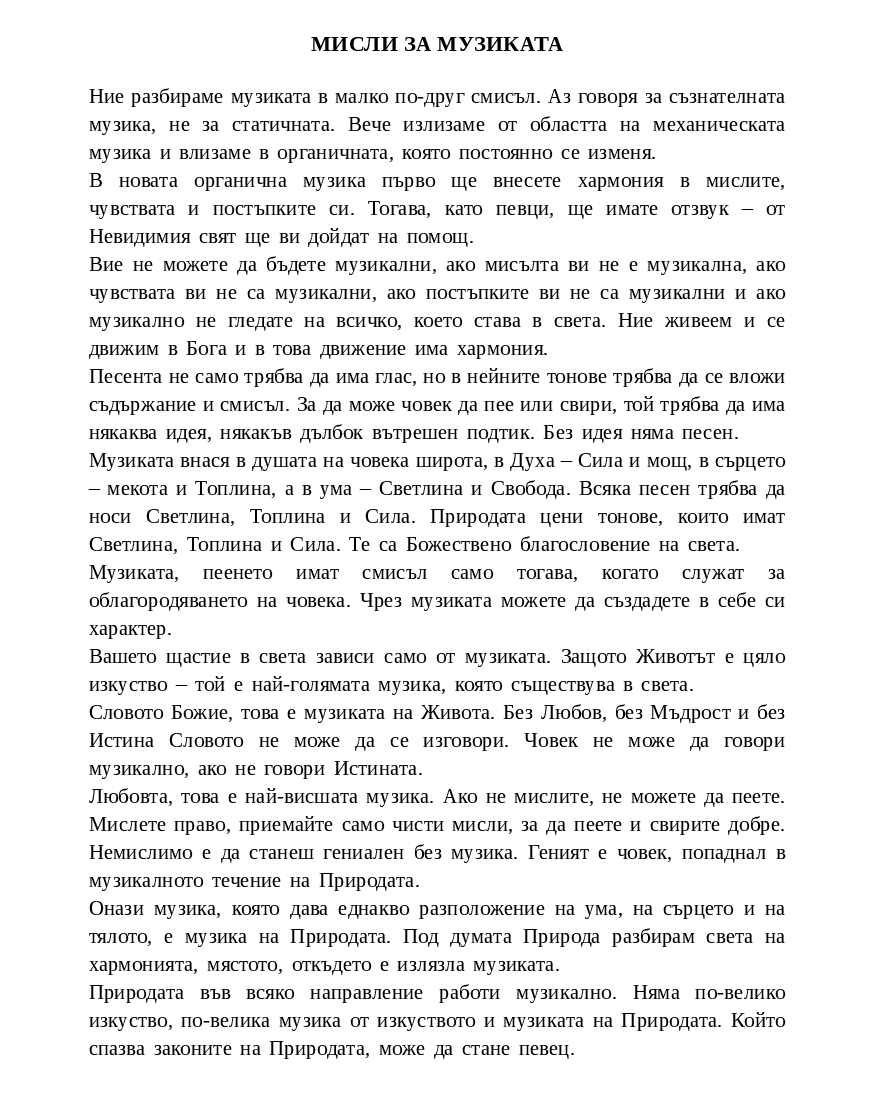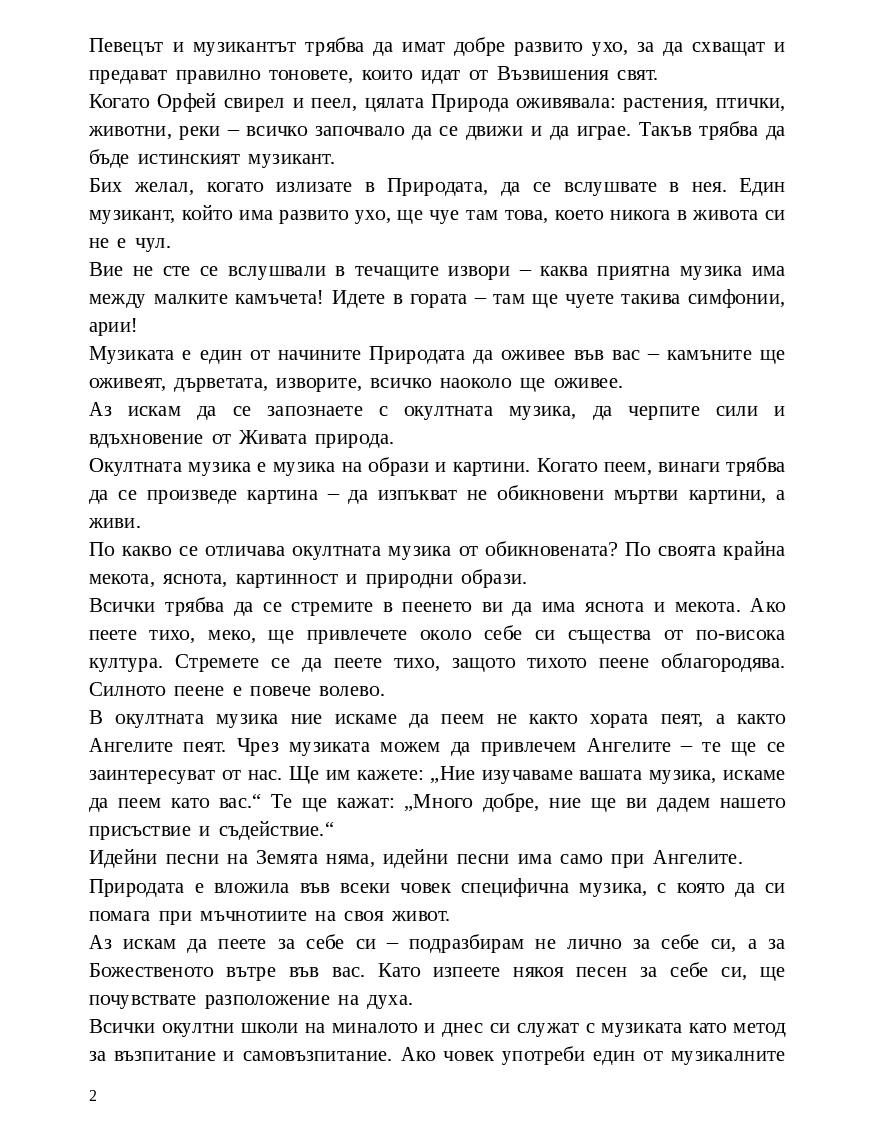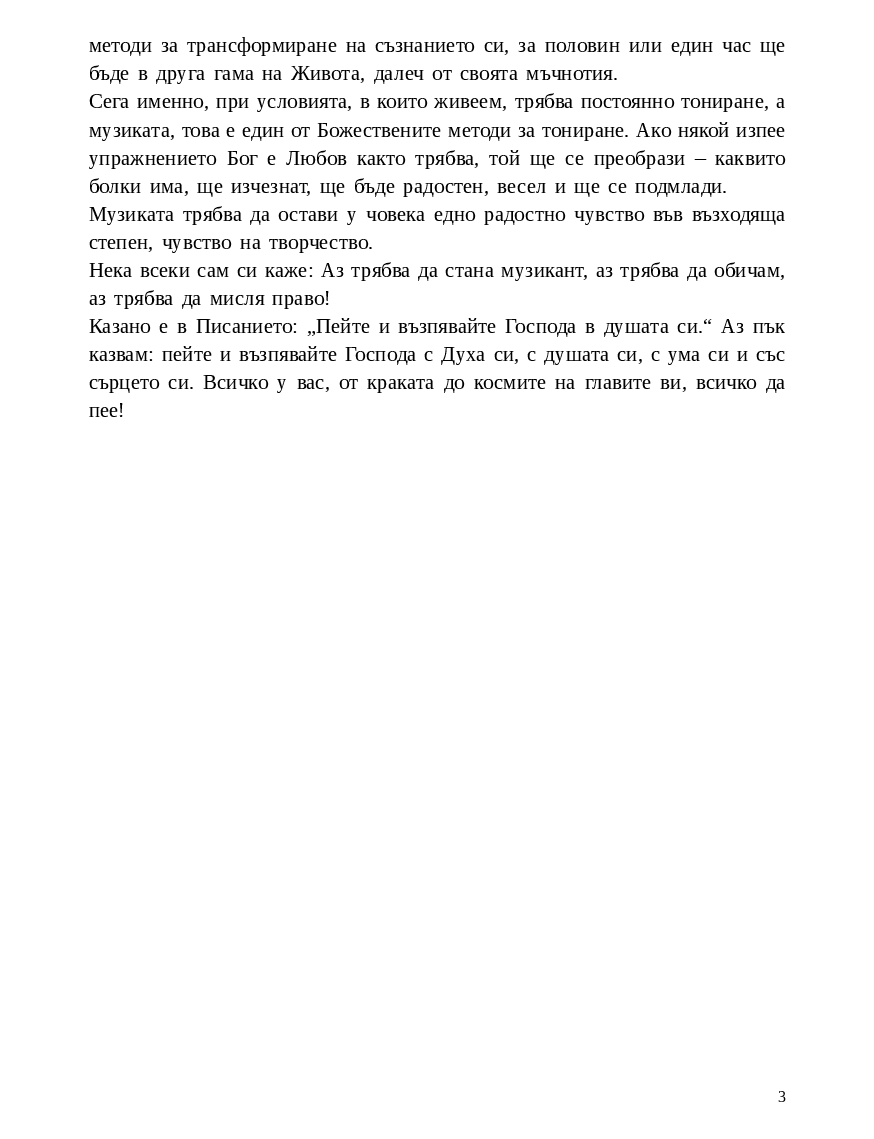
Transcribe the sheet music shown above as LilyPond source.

\version "2.24.2"

% include paper part and global functions
\include "include/globals.ily"

\bookpart {
  \label #'ref008
  \tocItem \markup "Мисли за музиката "
  \paper {
    print-all-headers = ##f
    print-page-number = ##t
    print-first-page-number = ##f

    % put page numbers on сthe bottom
    oddHeaderMarkup = \markup ""
    evenHeaderMarkup = \markup ""
    oddFooterMarkup = \markup
    \fill-line {
      ""
      \if \should-print-page-number \fromproperty #'page:page-number-string
    }
    evenFooterMarkup = \markup
    \fill-line {
      \if \should-print-page-number \fromproperty #'page:page-number-string
      ""
    }

    left-margin = 1.5\cm
    right-margin = 1.5\cm
    top-margin = 1.6\cm
    bottom-margin = 1.2\cm
    ragged-bottom = ##t % do not spread the staves to fill the whole vertical space


  }

  \markup \fontsize  #+3.0 { \fill-line \bold {"МИСЛИ ЗА МУЗИКАТА"} }

  \markup \fontsize #+2.5 \override #'(baseline-skip . 2.7) {
    \vspace #1.5
    \justify-string " Ние разбираме музиката в малко по-друг смисъл. Аз говоря за съзнателната музика, не за статичната. Вече излизаме от областта на механическата музика и влизаме в органичната, която постоянно се изменя.

В новата органична музика първо ще внесете хармония в мислите, чувствата и постъпките си. Тогава, като певци, ще имате отзвук – от Невидимия свят ще ви дойдат на помощ.

Вие не можете да бъдете музикални, ако мисълта ви не е музикална, ако чувствата ви не са музикални, ако постъпките ви не са музикални и ако музикално не гледате на всичко, което става в света. Ние живеем и се движим в Бога и в това движение има хармония.

Песента не само трябва да има глас, но в нейните тонове трябва да се вложи съдържание и смисъл. За да може човек да пее или свири, той трябва да има някаква идея, някакъв дълбок вътрешен подтик. Без идея няма песен.

Музиката внася в душата на човека широта, в Духа – Сила и мощ, в сърцето – мекота и Топлина, а в ума – Светлина и Свобода.
Всяка песен трябва да носи Светлина, Топлина и Сила. Природата цени тонове, които имат Светлина, Топлина и Сила. Те са Божествено благословение на света.

Музиката, пеенето имат смисъл само тогава, когато служат за облагородяването на човека. Чрез музиката можете да създадете в себе си характер.

Вашето щастие в света зависи само от музиката. Защото Животът е цяло изкуство – той е най-голямата музика, която съществува в света.

Словото Божие, това е музиката на Живота. Без Любов, без Мъдрост и без Истина Словото не може да се изговори. Човек не може да говори музикално, ако не говори Истината.

Любовта, това е най-висшата музика. Ако не мислите, не можете да пеете. Мислете право, приемайте само чисти мисли, за да пеете и свирите добре.

Немислимо е да станеш гениален без музика. Геният е човек, попаднал в музикалното течение на Природата.

Онази музика, която дава еднакво разположение на ума, на сърцето и на тялото, е музика на Природата. Под думата Природа разбирам света на хармонията, мястото, откъдето е излязла музиката.

Природата във всяко направление работи музикално. Няма по-велико изкуство, по-велика музика от изкуството и музиката на Природата. Който спазва законите на Природата, може да стане певец.



 "

  }

  \markup \fontsize #+2.5 \override #'(baseline-skip . 2.7) {
    \justify-string " 

Певецът и музикантът трябва да имат добре развито ухо, за да схващат и предават правилно тоновете, които идат от Възвишения свят.

Когато Орфей свирел и пеел, цялата Природа оживявала: растения, птички, животни, реки – всичко започвало да се движи и да играе. Такъв трябва да бъде истинският музикант.

Бих желал, когато излизате в Природата, да се вслушвате в нея. Един музикант, който има развито ухо, ще чуе там това, което никога в живота си не е чул.

Вие не сте се вслушвали в течащите извори – каква приятна музика има между малките камъчета! Идете в гората – там ще чуете такива симфонии, арии!

Музиката е един от начините Природата да оживее във вас – камъните ще оживеят, дърветата, изворите, всичко наоколо ще оживее.

Аз искам да се запознаете с окултната музика, да черпите сили и вдъхновение от Живата природа.

Окултната музика е музика на образи и картини. Когато пеем, винаги трябва да се произведе картина – да изпъкват не обикновени мъртви картини, а живи.

По какво се отличава окултната музика от обикновената? По своята крайна мекота, яснота, картинност и природни образи.

Всички трябва да се стремите в пеенето ви да има яснота и мекота. Ако пеете тихо, меко, ще привлечете около себе си същества от по-висока култура. Стремете се да пеете тихо, защото тихото пеене облагородява. Силното пеене е повече волево.

В окултната музика ние искаме да пеем не както хората пеят, а както Ангелите пеят. Чрез музиката можем да привлечем Ангелите – те ще се заинтересуват от нас. Ще им кажете: „Ние изучаваме вашата музика, искаме да пеем като вас.“ Те ще кажат: „Много добре, ние ще ви дадем нашето присъствие и съдействие.“

Идейни песни на Земята няма, идейни песни има само при Ангелите.

Природата е вложила във всеки човек специфична музика, с която да си помага при мъчнотиите на своя живот.

Аз искам да пеете за себе си – подразбирам не лично за себе си, а за Божественото вътре във вас. Като изпеете някоя песен за себе си, ще почувствате разположение на духа.

Всички окултни школи на миналото и днес си служат с музиката като метод за възпитание и самовъзпитание. Ако човек употреби един от музикалните 

 "
  }

  \markup \fontsize #+2.5 \override #'(baseline-skip . 2.7) {
    \justify-string " 
  
методи за трансформиране на съзнанието си, за половин или един час ще бъде в друга гама на Живота, далеч от своята мъчнотия.

Сега именно, при условията, в които живеем, трябва постоянно тониране, а музиката, това е един от Божествените методи за тониране. Ако някой изпее упражнението Бог е Любов както трябва, той ще се преобрази – каквито болки има, ще изчезнат, ще бъде радостен, весел и ще се подмлади.

Музиката трябва да остави у човека едно радостно чувство във възходяща степен, чувство на творчество.

Нека всеки сам си каже: Аз трябва да стана музикант, аз трябва да обичам, аз трябва да мисля право!

Казано е в Писанието: „Пейте и възпявайте Господа в душата си.“ Аз пък казвам: пейте и възпявайте Господа с Духа си, с душата си, с ума си и със сърцето си. Всичко у вас, от краката до космите на главите ви, всичко да пее!
"
  }

} % bookpart


